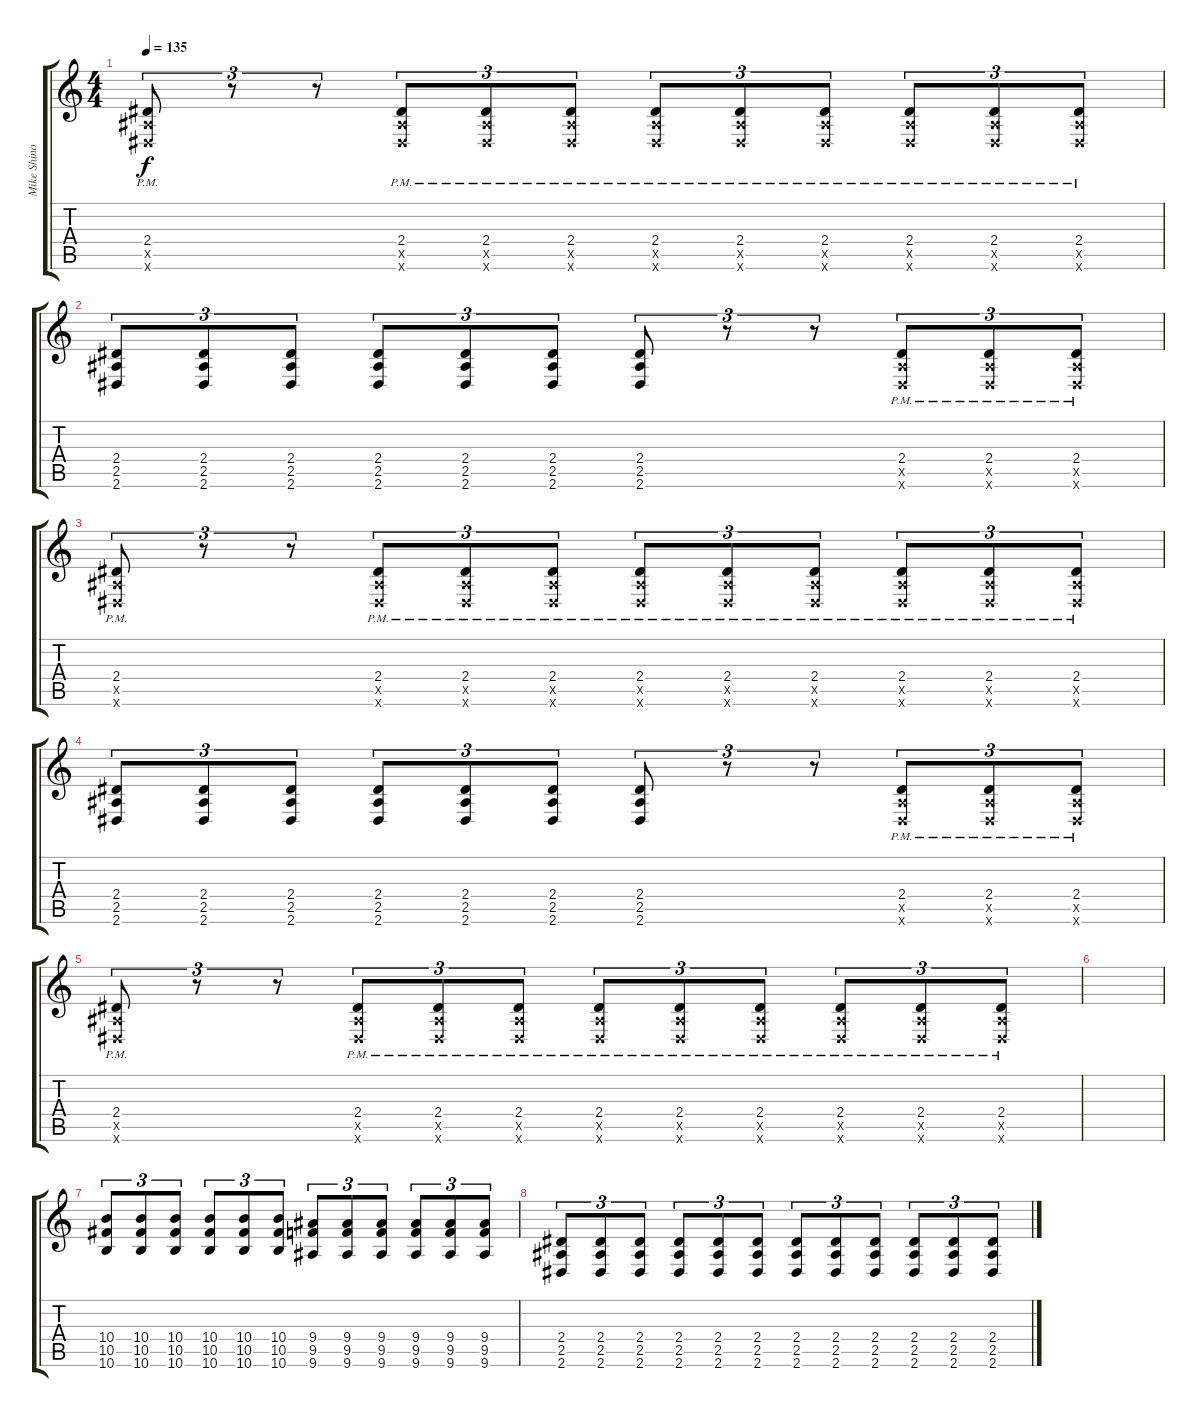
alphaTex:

\track ("Mike Shinoda [Gtr.1]" "Mike Shino") {instrument overdrivenguitar}
\staff {score tabs}
\tuning (Eb4 Bb3 Gb3 Db3 Ab2 Db2) {hide}
\ts (4 4)
\tempo 135
\clef g2
\ks c
(2.4{pm} 2.5{x} 2.6{x}).8{tu (3 2) dy f} r.8{tu (3 2)} r.8{tu (3 2)} (2.4{pm} 2.5{x} 2.6{x}).8{tu (3 2)} (2.4{pm} 2.5{x} 2.6{x}).8{tu (3 2)} (2.4{pm} 2.5{x} 2.6{x}).8{tu (3 2)} (2.4{pm} 2.5{x} 2.6{x}).8{tu (3 2)} (2.4{pm} 2.5{x} 2.6{x}).8{tu (3 2)} (2.4{pm} 2.5{x} 2.6{x}).8{tu (3 2)} (2.4{pm} 2.5{x} 2.6{x}).8{tu (3 2)} (2.4{pm} 2.5{x} 2.6{x}).8{tu (3 2)} (2.4{pm} 2.5{x} 2.6{x}).8{tu (3 2)} |
(2.4 2.5 2.6).8{tu (3 2)} (2.4 2.5 2.6).8{tu (3 2)} (2.4 2.5 2.6).8{tu (3 2)} (2.4 2.5 2.6).8{tu (3 2)} (2.4 2.5 2.6).8{tu (3 2)} (2.4 2.5 2.6).8{tu (3 2)} (2.4 2.5 2.6).8{tu (3 2)} r.8{tu (3 2)} r.8{tu (3 2)} (2.4{pm} 2.5{pm x} 2.6{pm x}).8{tu (3 2)} (2.4{pm} 2.5{pm x} 2.6{pm x}).8{tu (3 2)} (2.4{pm} 2.5{pm x} 2.6{pm x}).8{tu (3 2)} |
(2.4{pm} 2.5{x} 2.6{x}).8{tu (3 2)} r.8{tu (3 2)} r.8{tu (3 2)} (2.4{pm} 2.5{x} 2.6{x}).8{tu (3 2)} (2.4{pm} 2.5{x} 2.6{x}).8{tu (3 2)} (2.4{pm} 2.5{x} 2.6{x}).8{tu (3 2)} (2.4{pm} 2.5{x} 2.6{x}).8{tu (3 2)} (2.4{pm} 2.5{x} 2.6{x}).8{tu (3 2)} (2.4{pm} 2.5{x} 2.6{x}).8{tu (3 2)} (2.4{pm} 2.5{x} 2.6{x}).8{tu (3 2)} (2.4{pm} 2.5{x} 2.6{x}).8{tu (3 2)} (2.4{pm} 2.5{x} 2.6{x}).8{tu (3 2)} |
(2.4 2.5 2.6).8{tu (3 2)} (2.4 2.5 2.6).8{tu (3 2)} (2.4 2.5 2.6).8{tu (3 2)} (2.4 2.5 2.6).8{tu (3 2)} (2.4 2.5 2.6).8{tu (3 2)} (2.4 2.5 2.6).8{tu (3 2)} (2.4 2.5 2.6).8{tu (3 2)} r.8{tu (3 2)} r.8{tu (3 2)} (2.4{pm} 2.5{pm x} 2.6{pm x}).8{tu (3 2)} (2.4{pm} 2.5{pm x} 2.6{pm x}).8{tu (3 2)} (2.4{pm} 2.5{pm x} 2.6{pm x}).8{tu (3 2)} |
(2.4{pm} 2.5{x} 2.6{x}).8{tu (3 2)} r.8{tu (3 2)} r.8{tu (3 2)} (2.4{pm} 2.5{x} 2.6{x}).8{tu (3 2)} (2.4{pm} 2.5{x} 2.6{x}).8{tu (3 2)} (2.4{pm} 2.5{x} 2.6{x}).8{tu (3 2)} (2.4{pm} 2.5{x} 2.6{x}).8{tu (3 2)} (2.4{pm} 2.5{x} 2.6{x}).8{tu (3 2)} (2.4{pm} 2.5{x} 2.6{x}).8{tu (3 2)} (2.4{pm} 2.5{x} 2.6{x}).8{tu (3 2)} (2.4{pm} 2.5{x} 2.6{x}).8{tu (3 2)} (2.4{pm} 2.5{x} 2.6{x}).8{tu (3 2)} |
|
(10.4 10.5 10.6).8{tu (3 2) volume 13} (10.4 10.5 10.6).8{tu (3 2)} (10.4 10.5 10.6).8{tu (3 2)} (10.4 10.5 10.6).8{tu (3 2)} (10.4 10.5 10.6).8{tu (3 2)} (10.4 10.5 10.6).8{tu (3 2)} (9.4 9.5 9.6).8{tu (3 2)} (9.4 9.5 9.6).8{tu (3 2)} (9.4 9.5 9.6).8{tu (3 2)} (9.4 9.5 9.6).8{tu (3 2)} (9.4 9.5 9.6).8{tu (3 2)} (9.4 9.5 9.6).8{tu (3 2)} |
(2.4 2.5 2.6).8{tu (3 2)} (2.4 2.5 2.6).8{tu (3 2)} (2.4 2.5 2.6).8{tu (3 2)} (2.4 2.5 2.6).8{tu (3 2)} (2.4 2.5 2.6).8{tu (3 2)} (2.4 2.5 2.6).8{tu (3 2)} (2.4 2.5 2.6).8{tu (3 2)} (2.4 2.5 2.6).8{tu (3 2)} (2.4 2.5 2.6).8{tu (3 2)} (2.4 2.5 2.6).8{tu (3 2)} (2.4 2.5 2.6).8{tu (3 2)} (2.4 2.5 2.6).8{tu (3 2)}
